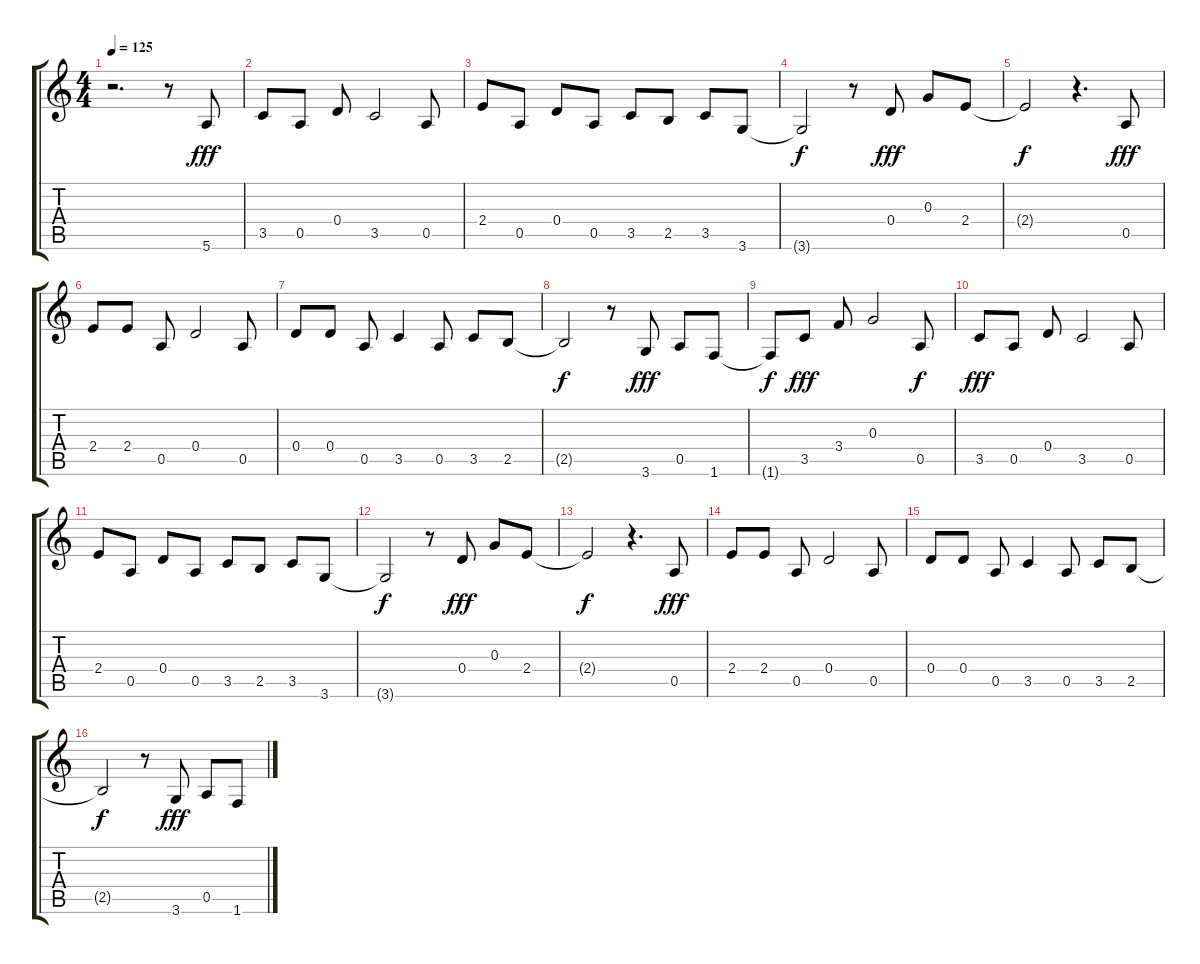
\track "" {instrument electricguitarmuted}
\staff {score tabs}
\tuning (E4 B3 G3 D3 A2 E2) {hide}
\ts (4 4)
\tempo 125
\clef g2
\ks c
r.2{d dy fff} r.8 5.6.8 |
3.5.8 0.5.8 0.4.8 3.5.2 0.5.8 |
2.4.8 0.5.8 0.4.8 0.5.8 3.5.8 2.5.8 3.5.8 3.6.8 |
3.6{t}.2{dy f} r.8 0.4.8{dy fff} 0.3.8 2.4.8 |
2.4{t}.2{dy f} r.4{d} 0.5.8{dy fff} |
2.4.8 2.4.8 0.5.8 0.4.2 0.5.8 |
0.4.8 0.4.8 0.5.8 3.5.4 0.5.8 3.5.8 2.5.8 |
2.5{t}.2{dy f} r.8 3.6.8{dy fff} 0.5.8 1.6.8 |
1.6{t}.8{dy f} 3.5.8{dy fff} 3.4.8 0.3.2 0.5.8{dy f} |
3.5.8{dy fff} 0.5.8 0.4.8 3.5.2 0.5.8 |
2.4.8 0.5.8 0.4.8 0.5.8 3.5.8 2.5.8 3.5.8 3.6.8 |
3.6{t}.2{dy f} r.8 0.4.8{dy fff} 0.3.8 2.4.8 |
2.4{t}.2{dy f} r.4{d} 0.5.8{dy fff} |
2.4.8 2.4.8 0.5.8 0.4.2 0.5.8 |
0.4.8 0.4.8 0.5.8 3.5.4 0.5.8 3.5.8 2.5.8 |
2.5{t}.2{dy f} r.8 3.6.8{dy fff} 0.5.8 1.6.8
